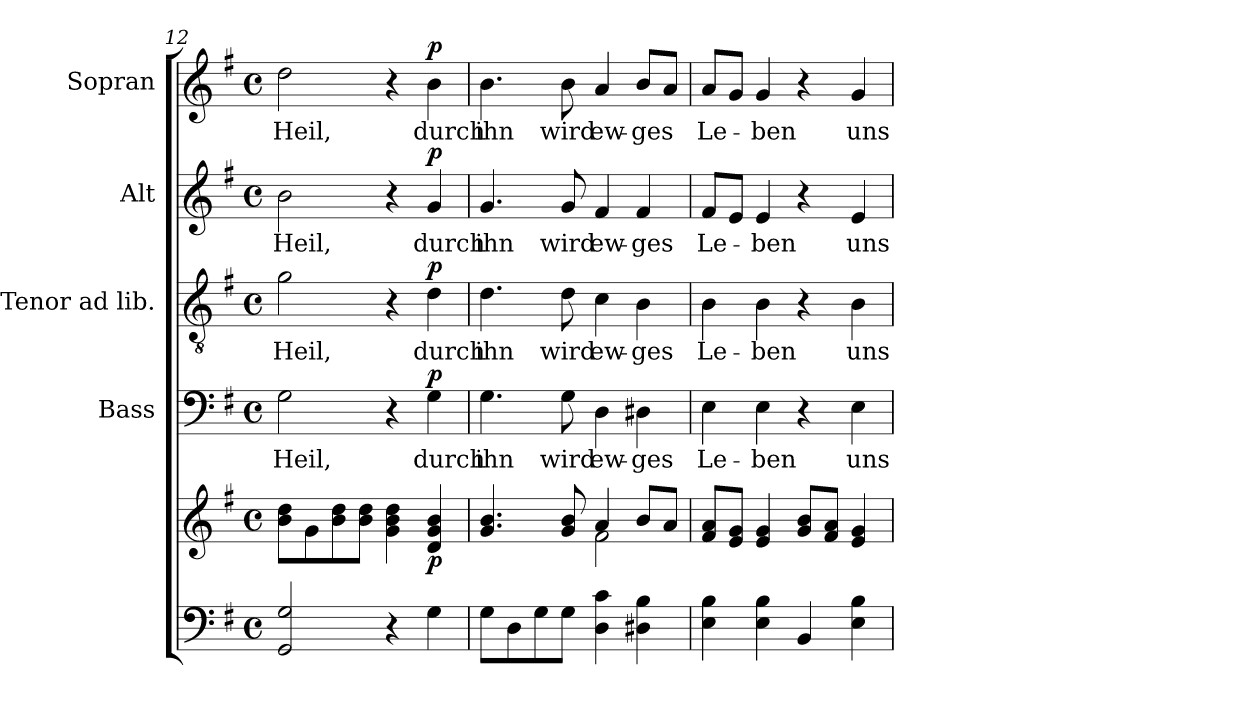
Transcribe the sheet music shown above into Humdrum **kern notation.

**kern	**kern	**dynam	**kern	**text	**dynam	**kern	**text	**dynam	**kern	**text	**dynam	**kern	**text	**dynam
*part5	*part5	*part5	*part4	*part4	*part4	*part3	*part3	*part3	*part2	*part2	*part2	*part1	*part1	*part1
*staff6	*staff5	*staff5/6	*staff4	*staff4	*staff4	*staff3	*staff3	*staff3	*staff2	*staff2	*staff2	*staff1	*staff1	*staff1
*	*	*	*I"Bass	*	*	*I"Tenor ad lib.	*	*	*I"Alt	*	*	*I"Sopran	*	*
*	*	*	*I'B.	*	*	*I'T.	*	*	*I'A.	*	*	*I'S.	*	*
*clefF4	*clefG2	*	*clefF4	*	*	*clefGv2	*	*	*clefG2	*	*	*clefG2	*	*
*k[f#]	*k[f#]	*	*k[f#]	*	*	*k[f#]	*	*	*k[f#]	*	*	*k[f#]	*	*
*G:	*G:	*	*G:	*	*	*G:	*	*	*G:	*	*	*G:	*	*
*M4/4	*M4/4	*	*M4/4	*	*	*M4/4	*	*	*M4/4	*	*	*M4/4	*	*
*met(c)	*met(c)	*	*met(c)	*	*	*met(c)	*	*	*met(c)	*	*	*met(c)	*	*
=12	=12	=12	=12	=12	=12	=12	=12	=12	=12	=12	=12	=12	=12	=12
!	!	!	!	!LO:LY:b	!	!	!LO:LY:b	!	!	!LO:LY:b	!	!	!LO:LY:b	!
2GG/ 2G/	8b\ 8dd\L	.	2G\	Heil,	.	2g\	Heil,	.	2b\	Heil,	.	2dd\	Heil,	.
.	8g\	.	.	.	.	.	.	.	.	.	.	.	.	.
.	8b\ 8dd\	.	.	.	.	.	.	.	.	.	.	.	.	.
.	8b\ 8dd\J	.	.	.	.	.	.	.	.	.	.	.	.	.
4r	4g\ 4b\ 4dd\	.	4r	.	.	4r	.	.	4r	.	.	4r	.	.
!	!	!LO:DY:b	!	!LO:LY:b	!LO:DY:a	!	!LO:LY:b	!LO:DY:a	!	!LO:LY:b	!LO:DY:a	!	!LO:LY:b	!LO:DY:a
4G\	4d/ 4g/ 4b/	p	4G\	durch	p	4d\	durch	p	4g/	durch	p	4b\	durch	p
=13	=13	=13	=13	=13	=13	=13	=13	=13	=13	=13	=13	=13	=13	=13
*	*^	*	*	*	*	*	*	*	*	*	*	*	*	*
!	!	!	!	!	!LO:LY:b	!	!	!LO:LY:b	!	!	!LO:LY:b	!	!	!LO:LY:b	!
8G\L	4.g/ 4.b/	2ryy	.	4.G\	ihn	.	4.d\	ihn	.	4.g/	ihn	.	4.b\	ihn	.
8D\	.	.	.	.	.	.	.	.	.	.	.	.	.	.	.
8G\	.	.	.	.	.	.	.	.	.	.	.	.	.	.	.
!	!	!	!	!	!LO:LY:b	!	!	!LO:LY:b	!	!	!LO:LY:b	!	!	!LO:LY:b	!
8G\J	8g/ 8b/	.	.	8G\	wird	.	8d\	wird	.	8g/	wird	.	8b\	wird	.
!	!	!	!	!	!LO:LY:b	!	!	!LO:LY:b	!	!	!LO:LY:b	!	!	!LO:LY:b	!
4D\ 4c\	4a/	2f#\	.	4D\	ew-	.	4c\	ew-	.	4f#/	ew-	.	4a/	ew-	.
!	!	!	!	!	!LO:LY:b	!	!	!LO:LY:b	!	!	!LO:LY:b	!	!	!LO:LY:b	!
4D#X\ 4B\	8b/L	.	.	4D#X\	-ges	.	4B\	-ges	.	4f#/	-ges	.	8b/L	-ges	.
.	8a/J	.	.	.	.	.	.	.	.	.	.	.	8a/J	.	.
*	*v	*v	*	*	*	*	*	*	*	*	*	*	*	*	*
!!LO:LB:g=z
=14	=14	=14	=14	=14	=14	=14	=14	=14	=14	=14	=14	=14	=14	=14
!	!	!	!	!LO:LY:b	!	!	!LO:LY:b	!	!	!LO:LY:b	!	!	!LO:LY:b	!
4E\ 4B\	8f#/ 8a/L	.	4E\	Le-	.	4B\	Le-	.	8f#/L	Le-	.	8a/L	Le-	.
.	8e/ 8g/J	.	.	.	.	.	.	.	8e/J	.	.	8g/J	.	.
!	!	!	!	!LO:LY:b	!	!	!LO:LY:b	!	!	!LO:LY:b	!	!	!LO:LY:b	!
4E\ 4B\	4e/ 4g/	.	4E\	-ben	.	4B\	-ben	.	4e/	-ben	.	4g/	-ben	.
4BB/	8g/ 8b/L	.	4r	.	.	4r	.	.	4r	.	.	4r	.	.
.	8f#/ 8a/J	.	.	.	.	.	.	.	.	.	.	.	.	.
!	!	!	!	!LO:LY:b	!	!	!LO:LY:b	!	!	!LO:LY:b	!	!	!LO:LY:b	!
4E\ 4B\	4e/ 4g/	.	4E\	uns	.	4B\	uns	.	4e/	uns	.	4g/	uns	.
=	=	=	=	=	=	=	=	=	=	=	=	=	=	=
*-	*-	*-	*-	*-	*-	*-	*-	*-	*-	*-	*-	*-	*-	*-
